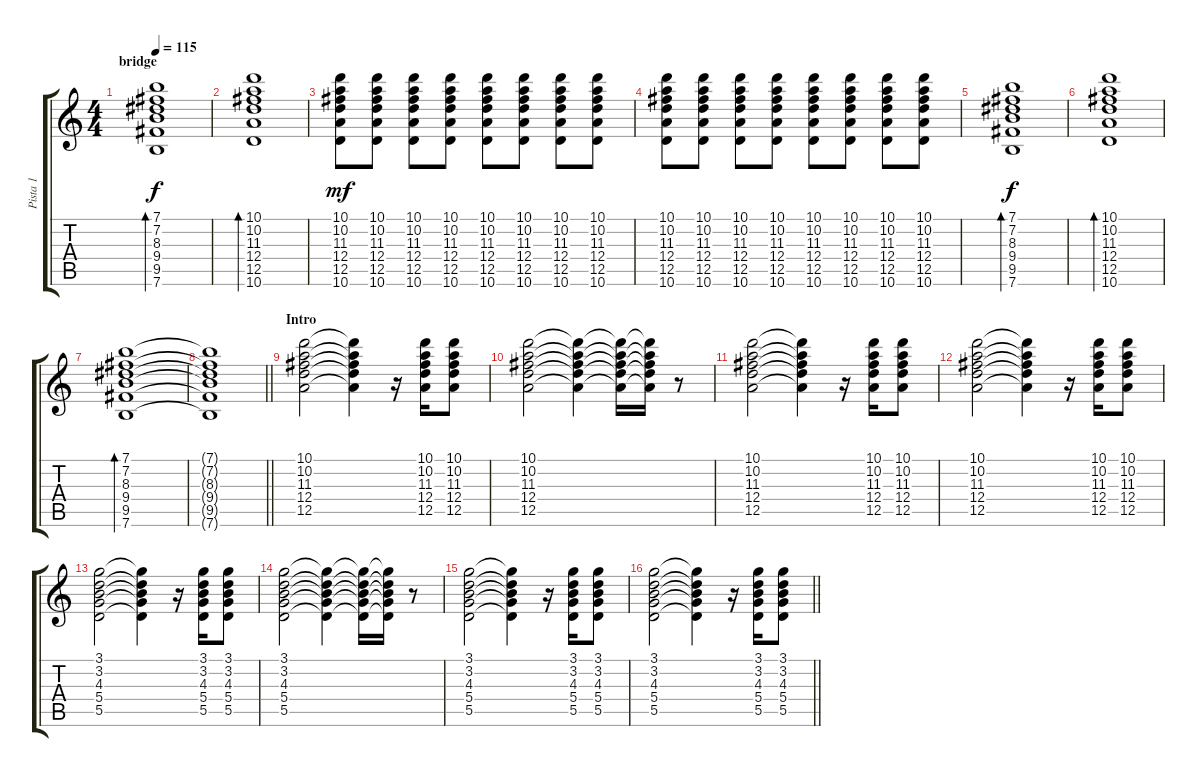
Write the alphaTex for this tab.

\track ("Pista 1" "Pista 1") {instrument electricguitarclean}
\staff {score tabs}
\tuning (E4 B3 G3 D3 A2 E2) {hide}
\ts (4 4)
\section ("" "bridge")
\tempo 115
\clef g2
\ks c
(7.1 7.2 8.3 9.4 9.5 7.6).1{bd 60 dy f} |
(10.1 10.2 11.3 12.4 12.5 10.6).1{bd 60} |
(10.1 10.2 11.3 12.4 12.5 10.6).8{dy mf} (10.1 10.2 11.3 12.4 12.5 10.6).8 (10.1 10.2 11.3 12.4 12.5 10.6).8 (10.1 10.2 11.3 12.4 12.5 10.6).8 (10.1 10.2 11.3 12.4 12.5 10.6).8 (10.1 10.2 11.3 12.4 12.5 10.6).8 (10.1 10.2 11.3 12.4 12.5 10.6).8 (10.1 10.2 11.3 12.4 12.5 10.6).8 |
(10.1 10.2 11.3 12.4 12.5 10.6).8 (10.1 10.2 11.3 12.4 12.5 10.6).8 (10.1 10.2 11.3 12.4 12.5 10.6).8 (10.1 10.2 11.3 12.4 12.5 10.6).8 (10.1 10.2 11.3 12.4 12.5 10.6).8 (10.1 10.2 11.3 12.4 12.5 10.6).8 (10.1 10.2 11.3 12.4 12.5 10.6).8 (10.1 10.2 11.3 12.4 12.5 10.6).8 |
(7.1 7.2 8.3 9.4 9.5 7.6).1{bd 60 dy f} |
(10.1 10.2 11.3 12.4 12.5 10.6).1{bd 60} |
(7.1 7.2 8.3 9.4 9.5 7.6).1{bd 60} |
\barLineRight lightlight
(7.1{t} 7.2{t} 8.3{t} 9.4{t} 9.5{t} 7.6{t}).1 |
\section ("" "Intro")
(10.1 10.2 11.3 12.4 12.5).2 (10.1{t} 10.2{t} 11.3{t} 12.4{t} 12.5{t}).4 r.16 (10.1 10.2 11.3 12.4 12.5).16 (10.1 10.2 11.3 12.4 12.5).8 |
(10.1 10.2 11.3 12.4 12.5).2 (10.1{t} 10.2{t} 11.3{t} 12.4{t} 12.5{t}).4 (10.1{t} 10.2{t} 11.3{t} 12.4{t} 12.5{t}).16 (10.1{t} 10.2{t} 11.3{t} 12.4{t} 12.5{t}).16 r.8 |
(10.1 10.2 11.3 12.4 12.5).2 (10.1{t} 10.2{t} 11.3{t} 12.4{t} 12.5{t}).4 r.16 (10.1 10.2 11.3 12.4 12.5).16 (10.1 10.2 11.3 12.4 12.5).8 |
(10.1 10.2 11.3 12.4 12.5).2 (10.1{t} 10.2{t} 11.3{t} 12.4{t} 12.5{t}).4 r.16 (10.1 10.2 11.3 12.4 12.5).16 (10.1 10.2 11.3 12.4 12.5).8 |
(3.1 3.2 4.3 5.4 5.5).2 (3.1{t} 3.2{t} 4.3{t} 5.4{t} 5.5{t}).4 r.16 (3.1 3.2 4.3 5.4 5.5).16 (3.1 3.2 4.3 5.4 5.5).8 |
(3.1 3.2 4.3 5.4 5.5).2 (3.1{t} 3.2{t} 4.3{t} 5.4{t} 5.5{t}).4 (3.1{t} 3.2{t} 4.3{t} 5.4{t} 5.5{t}).16 (3.1{t} 3.2{t} 4.3{t} 5.4{t} 5.5{t}).16 r.8 |
(3.1 3.2 4.3 5.4 5.5).2 (3.1{t} 3.2{t} 4.3{t} 5.4{t} 5.5{t}).4 r.16 (3.1 3.2 4.3 5.4 5.5).16 (3.1 3.2 4.3 5.4 5.5).8 |
\barLineRight lightlight
(3.1 3.2 4.3 5.4 5.5).2 (3.1{t} 3.2{t} 4.3{t} 5.4{t} 5.5{t}).4 r.16 (3.1 3.2 4.3 5.4 5.5).16 (3.1 3.2 4.3 5.4 5.5).8
